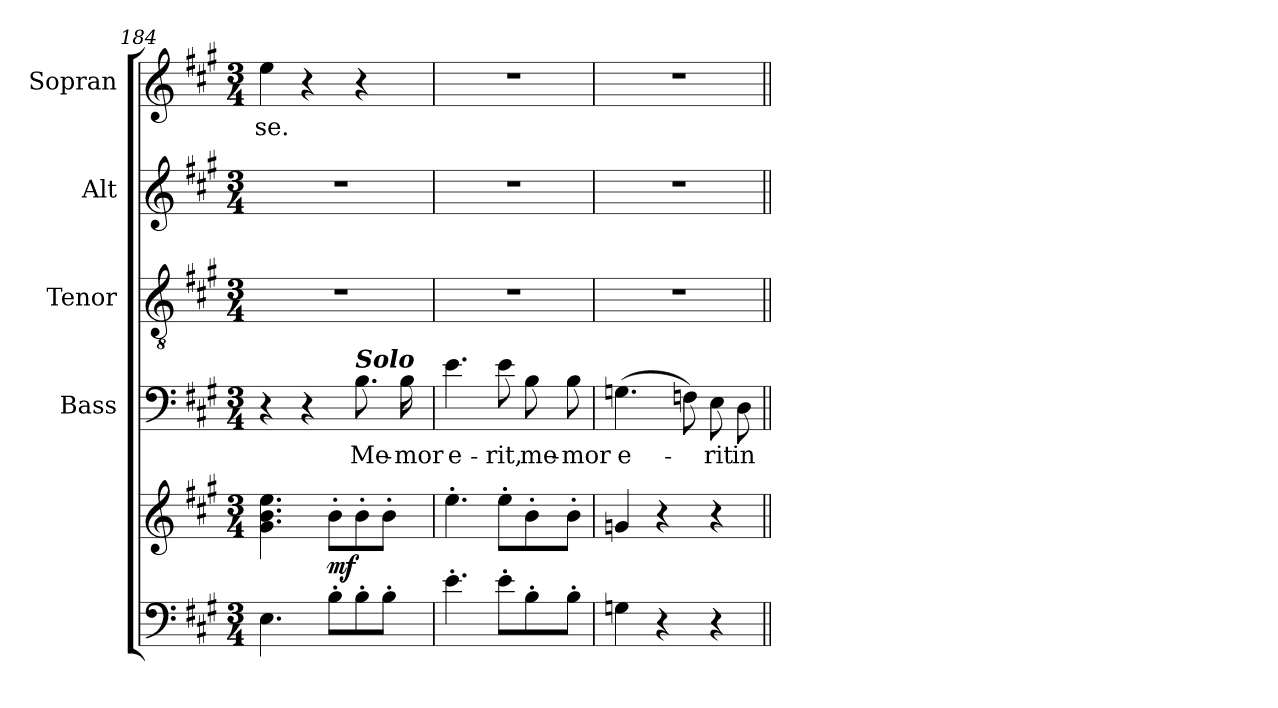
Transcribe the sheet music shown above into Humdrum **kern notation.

**kern	**kern	**dynam	**kern	**text	**kern	**kern	**kern	**text
*part5	*part5	*part5	*part4	*part4	*part3	*part2	*part1	*part1
*staff6	*staff5	*staff5/6	*staff4	*staff4	*staff3	*staff2	*staff1	*staff1
*	*	*	*I"Bass	*	*I"Tenor	*I"Alt	*I"Sopran	*
*	*	*	*I'B.	*	*I'T.	*I'A.	*I'S.	*
*clefF4	*clefG2	*	*clefF4	*	*clefGv2	*clefG2	*clefG2	*
*k[f#c#g#]	*k[f#c#g#]	*	*k[f#c#g#]	*	*k[f#c#g#]	*k[f#c#g#]	*k[f#c#g#]	*
*A:	*A:	*	*A:	*	*A:	*A:	*A:	*
*M3/4	*M3/4	*	*M3/4	*	*M3/4	*M3/4	*M3/4	*
=184	=184	=184	=184	=184	=184	=184	=184	=184
!	!	!	!	!	!	!	!	!LO:LY:b
4.E\	4.g#\ 4.b\ 4.ee\	.	4r	.	2.r	2.r	4ee\	se.
.	.	.	4r	.	.	.	4r	.
!	!	!LO:DY:a=2	!	!	!	!	!	!
8B'>\L	8b'>\L	mf	.	.	.	.	.	.
!	!	!	!LO:TX:a:Bi:t=Solo	!	!	!	!	!
!	!	!	!	!LO:LY:b	!	!	!	!
8B'>\	8b'>\	.	8.B\	Me-	.	.	4r	.
8B'>\J	8b'>\J	.	.	.	.	.	.	.
!	!	!	!	!LO:LY:b	!	!	!	!
.	.	.	16B\	-mor	.	.	.	.
=185	=185	=185	=185	=185	=185	=185	=185	=185
!	!	!	!	!LO:LY:b	!	!	!	!
4.e'>\	4.ee'>\	.	4.e\	e-	2.r	2.r	2.r	.
!	!	!	!	!LO:LY:b	!	!	!	!
8e'>\L	8ee'>\L	.	8e\	-rit,	.	.	.	.
!	!	!	!	!LO:LY:b	!	!	!	!
8B'>\	8b'>\	.	8B\	me-	.	.	.	.
!	!	!	!	!LO:LY:b	!	!	!	!
8B'>\J	8b'>\J	.	8B\	-mor	.	.	.	.
=186	=186	=186	=186	=186	=186	=186	=186	=186
!	!	!	!	!LO:LY:b	!	!	!	!
4Gn\	4gn/	.	(>4.Gn\	e-	2.r	2.r	2.r	.
4r	4r	.	.	.	.	.	.	.
.	.	.	8Fn\)	.	.	.	.	.
!	!	!	!	!LO:LY:b	!	!	!	!
4r	4r	.	8E\	-rit	.	.	.	.
!	!	!	!	!LO:LY:b	!	!	!	!
.	.	.	8D\	in	.	.	.	.
=||	=||	=||	=||	=||	=||	=||	=||	=||
*-	*-	*-	*-	*-	*-	*-	*-	*-
